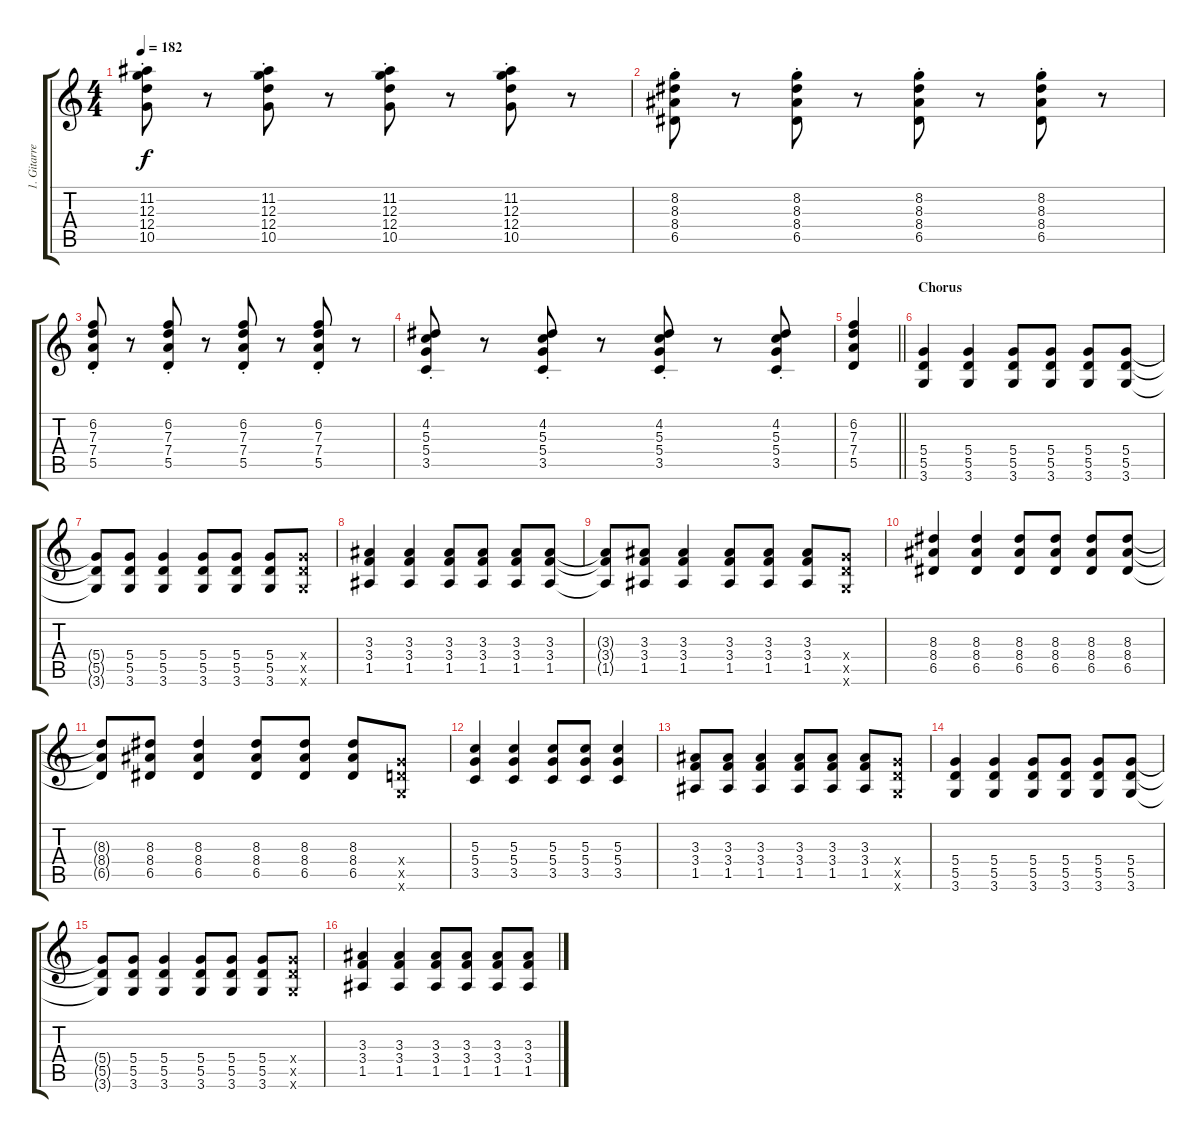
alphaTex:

\track ("1. Gitarre" "1. Gitarre") {instrument overdrivenguitar}
\staff {score tabs}
\tuning (E4 B3 G3 D3 A2 E2) {hide}
\ts (4 4)
\tempo 182
\clef g2
\ks c
(11.2{st} 12.3 12.4 10.5).8{dy f} r.8 (11.2{st} 12.3 12.4 10.5).8 r.8 (11.2{st} 12.3 12.4 10.5).8 r.8 (11.2{st} 12.3 12.4 10.5).8 r.8 |
(8.2 8.3 8.4 6.5{st}).8 r.8 (8.2 8.3 8.4 6.5{st}).8 r.8 (8.2 8.3 8.4 6.5{st}).8 r.8 (8.2 8.3 8.4 6.5{st}).8 r.8 |
(6.2 7.3 7.4 5.5{st}).8 r.8 (6.2 7.3 7.4 5.5{st}).8 r.8 (6.2 7.3 7.4 5.5{st}).8 r.8 (6.2 7.3 7.4 5.5{st}).8 r.8 |
(4.2 5.3 5.4 3.5{st}).8 r.8 (4.2 5.3 5.4 3.5{st}).8 r.8 (4.2 5.3 5.4 3.5{st}).8 r.8 (4.2 5.3 5.4 3.5{st}).8 |
\barLineRight lightlight
(6.2 7.3 7.4 5.5).4 |
\section ("" "Chorus")
(5.4 5.5 3.6).4 (5.4 5.5 3.6).4 (5.4 5.5 3.6).8 (5.4 5.5 3.6).8 (5.4 5.5 3.6).8 (5.4 5.5 3.6).8 |
(5.4{t} 5.5{t} 3.6{t}).8 (5.4 5.5 3.6).8 (5.4 5.5 3.6).4 (5.4 5.5 3.6).8 (5.4 5.5 3.6).8 (5.4 5.5 3.6).8 (5.4{x} 5.5{x} 3.6{x}).8 |
(3.3 3.4 1.5).4 (3.3 3.4 1.5).4 (3.3 3.4 1.5).8 (3.3 3.4 1.5).8 (3.3 3.4 1.5).8 (3.3 3.4 1.5).8 |
(3.3{t} 3.4{t} 1.5{t}).8 (3.3 3.4 1.5).8 (3.3 3.4 1.5).4 (3.3 3.4 1.5).8 (3.3 3.4 1.5).8 (3.3 3.4 1.5).8 (5.4{x} 5.5{x} 3.6{x}).8 |
(8.3 8.4 6.5).4 (8.3 8.4 6.5).4 (8.3 8.4 6.5).8 (8.3 8.4 6.5).8 (8.3 8.4 6.5).8 (8.3 8.4 6.5).8 |
(8.3{t} 8.4{t} 6.5{t}).8 (8.3 8.4 6.5).8 (8.3 8.4 6.5).4 (8.3 8.4 6.5).8 (8.3 8.4 6.5).8 (8.3 8.4 6.5).8 (5.4{x} 5.5{x} 3.6{x}).8 |
(5.3 5.4 3.5).4 (5.3 5.4 3.5).4 (5.3 5.4 3.5).8 (5.3 5.4 3.5).8 (5.3 5.4 3.5).4 |
(3.3 3.4 1.5).8 (3.3 3.4 1.5).8 (3.3 3.4 1.5).4 (3.3 3.4 1.5).8 (3.3 3.4 1.5).8 (3.3 3.4 1.5).8 (5.4{x} 5.5{x} 3.6{x}).8 |
(5.4 5.5 3.6).4 (5.4 5.5 3.6).4 (5.4 5.5 3.6).8 (5.4 5.5 3.6).8 (5.4 5.5 3.6).8 (5.4 5.5 3.6).8 |
(5.4{t} 5.5{t} 3.6{t}).8 (5.4 5.5 3.6).8 (5.4 5.5 3.6).4 (5.4 5.5 3.6).8 (5.4 5.5 3.6).8 (5.4 5.5 3.6).8 (5.4{x} 5.5{x} 3.6{x}).8 |
(3.3 3.4 1.5).4 (3.3 3.4 1.5).4 (3.3 3.4 1.5).8 (3.3 3.4 1.5).8 (3.3 3.4 1.5).8 (3.3 3.4 1.5).8
